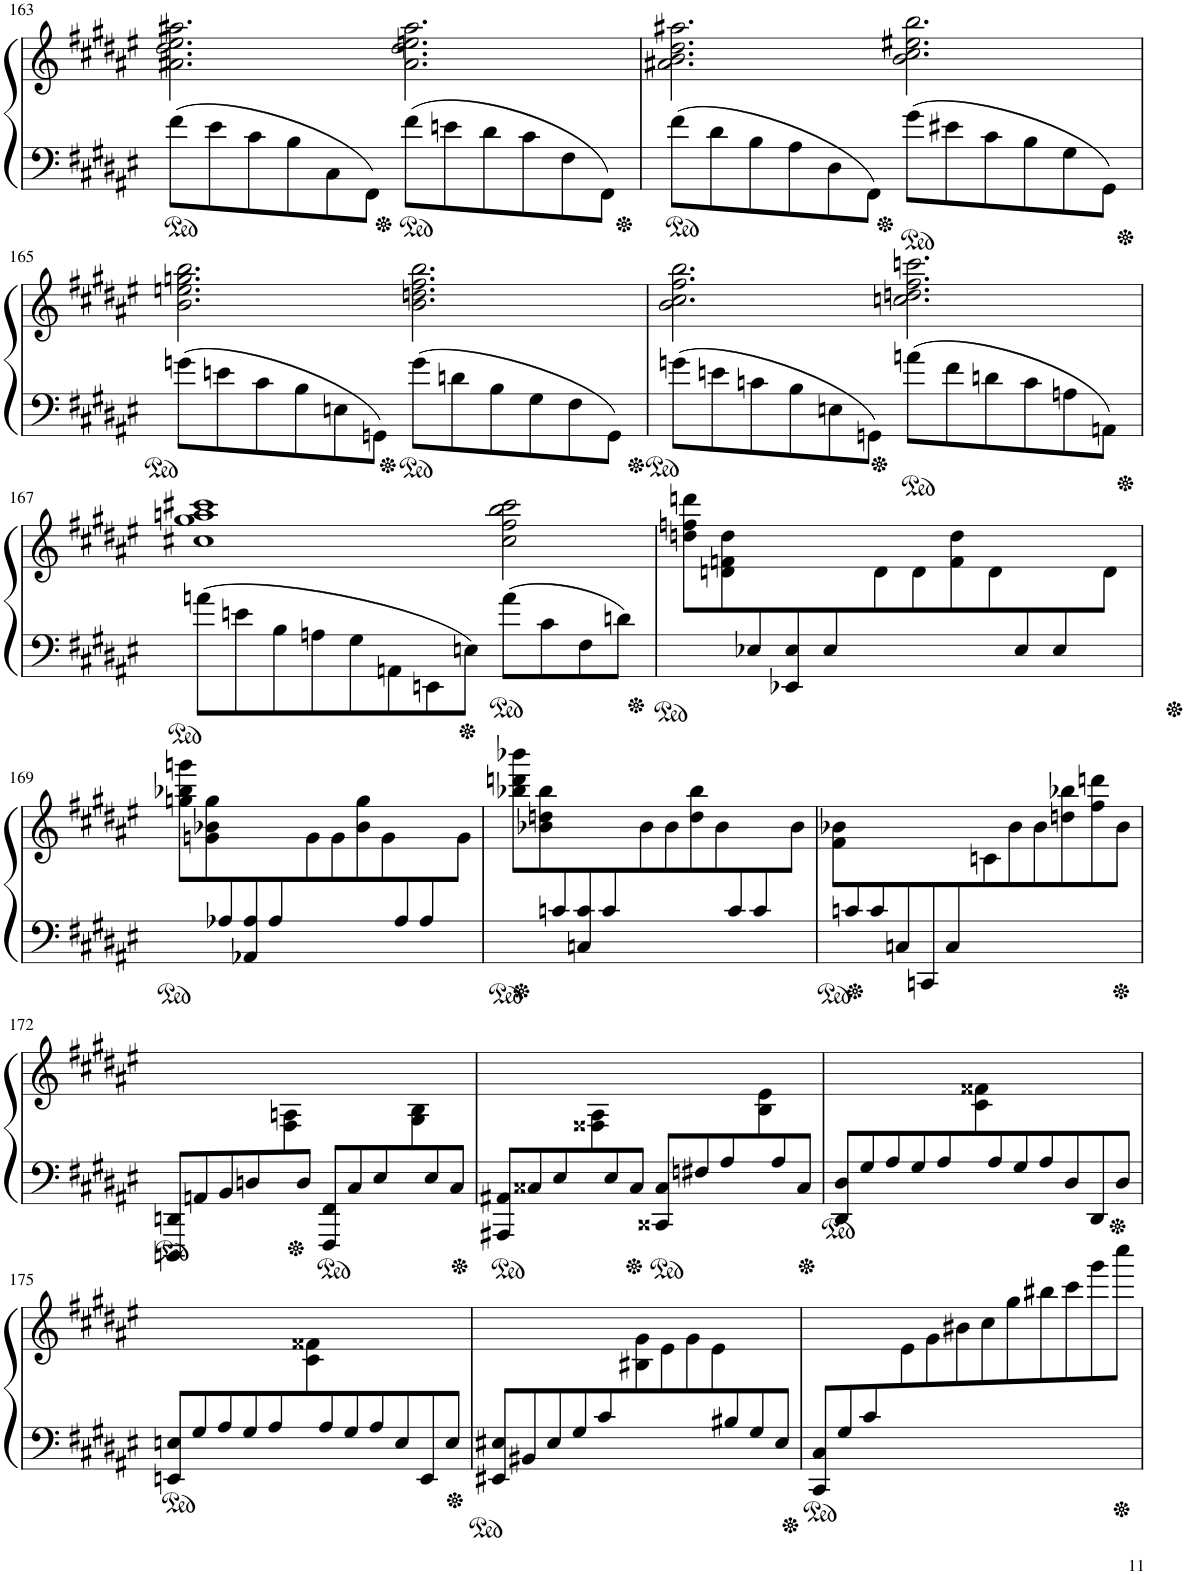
**kern	**kern
*part1	*part1
*staff2	*staff1
*I"Piano	*
*I'Pno.	*
!!LO:PB:g=z
*clefF4	*clefG2
*k[f#c#g#d#a#e#]	*k[f#c#g#d#a#e#]
*M6/4	*M6/4
=163	=163
8f#\L	2.f#\ 2.a#X\ 2.dd#\ 2.ee#\ 2.aa#X\
8e#\	.
8c#\	.
8B\	.
8C#\	.
8FF#\J	.
8f#\L	2.f#\ 2.a#\ 2.dd#\ 2.een\ 2.aa#\
8en\	.
8d#\	.
8c#\	.
8F#\	.
8FF#\J	.
=164	=164
8f#\L	2.f#\ 2.a#X\ 2.b\ 2.dd#\ 2.aa#X\
8d#\	.
8B\	.
8A#\	.
8D#\	.
8FF#\J	.
8g#\L	2.g#\ 2.b\ 2.cc#\ 2.ee#X\ 2.bb\
8e#X\	.
8c#\	.
8B\	.
8G#\	.
8GG#\J	.
!!LO:LB:g=z
=165	=165
8gn\L	2.gn\ 2.b\ 2.een\ 2.ggn\ 2.bb\
8en\	.
8c#\	.
8B\	.
8En\	.
8GGn\J	.
8g\L	2.g\ 2.b\ 2.ddn\ 2.ff#\ 2.bb\
8dn\	.
8B\	.
8G#\	.
8F#\	.
8GG\J	.
=166	=166
8gn\L	2.gn\ 2.b\ 2.cc#\ 2.ff#\ 2.bb\
8en\	.
8cn\	.
8B\	.
8En\	.
8GGn\J	.
8an\L	2.an\ 2.ccn\ 2.ddn\ 2.ff#\ 2.cccn\
8f#\	.
8dn\	.
8c\	.
8An\	.
8AAn\J	.
!!LO:LB:g=z
=167	=167
8an\L	1an 1cc#X 1gg# 1aan 1ccc#X
8en\	.
8B\	.
8An\	.
8G#\	.
8AAn\	.
8EEn\	.
8En\J	.
8a\L	2a\ 2cc#\ 2ff#\ 2bb\ 2ccc#\
8c#\	.
8F#\	.
8dn\J	.
=168	=168
*^	*
4ryy	4ryy	8ddn\ 8ffn\ 8dddn\L
.	.	8dn\ 8fn\ 8dd\
8E-X/	4ryy	4.ryy
8EE-X/ 8E-/	.	.
8E-/	8ryy	.
2ryy	8ryy	8d\
.	4ryy	8d\
.	.	8f\ 8dd\
.	2ryy	8d\
8E-/	.	4ryy
8E-/	.	.
8ryy	.	8d\J
!!LO:LB:g=z
=169	=169	=169
4ryy	4ryy	8ggn\ 8bb-X\ 8gggn\L
.	.	8gn\ 8b-X\ 8gg\
8A-X/	4ryy	4.ryy
8AA-X/ 8A-/	.	.
8A-/	8ryy	.
2ryy	8ryy	8g\
.	4ryy	8g\
.	.	8b-\ 8gg\
.	2ryy	8g\
8A-/	.	4ryy
8A-/	.	.
8ryy	.	8g\J
=170	=170	=170
4ryy	4ryy	8bb-X\ 8dddn\ 8bbb-X\L
.	.	8b-X\ 8ddn\ 8bb-\
8cn/	4ryy	4.ryy
8Cn/ 8c/	.	.
8c/	8ryy	.
2ryy	8ryy	8b-\
.	4ryy	8b-\
.	.	8dd\ 8bb-\
.	2ryy	8b-\
8c/	.	4ryy
8c/	.	.
8ryy	.	8b-\J
=171	=171	=171
8ryy	1.ryy	8f#\ 8b-X\L
8cn/	.	8ryy
8c/	.	.
8Cn/	.	.
8CCn/	.	.
8C/	.	.
2.ryy	.	8cn\
.	.	8b-\
.	.	8b-\
.	.	8ddn\ 8bb-X\
.	.	8ff#\ 8dddn\
.	.	8b-\J
*v	*v	*
!!LO:LB:g=z
=172	=172
*	*^
8DDDn/ 8DDn/L	1.ryy	2ryy
8AAn/	.	.
8BB/	.	.
8Dn/	.	.
8ryy	.	8F#\ 8An\
8D/J	.	2ryy
8FFF#/ 8FF#/L	.	.
8C#/	.	.
8E#/	.	.
8ryy	.	8G#\ 8B\
8E#/	.	4ryy
8C#/J	.	.
=173	=173	=173
8AAA#X/ 8AA#X/L	1.ryy	4.ryy
8C##X/	.	.
8E#/	.	.
8ryy	.	8F##X\ 8A#\
8E#/	.	8ryy
*	*v	*v
8C##/J	.
8CC##X/ 8C##/L	.
8F#X/	.
8A#/	.
*	*^
8ryy	.	8B\ 8e#\
8A#/	.	4ryy
8C##/J	.	.
=174	=174	=174
8DD#/ 8D#/L	1.ryy	8ryy
*	*v	*v
8G#/	.
8A#/	.
8G#/	.
8A#/	.
*	*^
8ryy	.	8c#\ 8f##X\
8A#/	.	2.ryy
8G#/	.	.
8A#/	.	.
8D#/	.	.
8DD#/	.	.
8D#/J	.	.
!!LO:LB:g=z	!!
=175	=175	=175
8EEn/ 8En/L	1.ryy	8ryy
*	*v	*v
8G#/	.
8A#/	.
8G#/	.
8A#/	.
*	*^
8ryy	.	8c#\ 8f##X\
8A#/	.	2.ryy
8G#/	.	.
8A#/	.	.
8E/	.	.
8EE/	.	.
8E/J	.	.
=176	=176	=176
8EE#X/ 8E#X/L	1.ryy	8ryy
*	*v	*v
8BB#X/	.
8E#/	.
8G#/	.
8c#/	.
*	*^
2ryy	.	8B#X\ 8g#\
.	.	8e#\
.	.	8g#\
.	.	8e#\
8B#X/	.	4.ryy
8G#/	.	.
8E#/J	.	.
=177	=177	=177
*ped	*	*
8CC#/ 8C#/L	1.ryy	4.ryy
8G#/	.	.
8c#/	.	.
1ryy	.	8e#\
.	.	8g#\
.	.	8b#X\
.	.	8cc#\
.	.	8gg#\
.	.	8bb#X\
.	.	8ccc#\
.	.	8ggg#\
8ryy	.	8cccc#\J
*	*Xped	*
*	*v	*v
=	=
*-	*-
